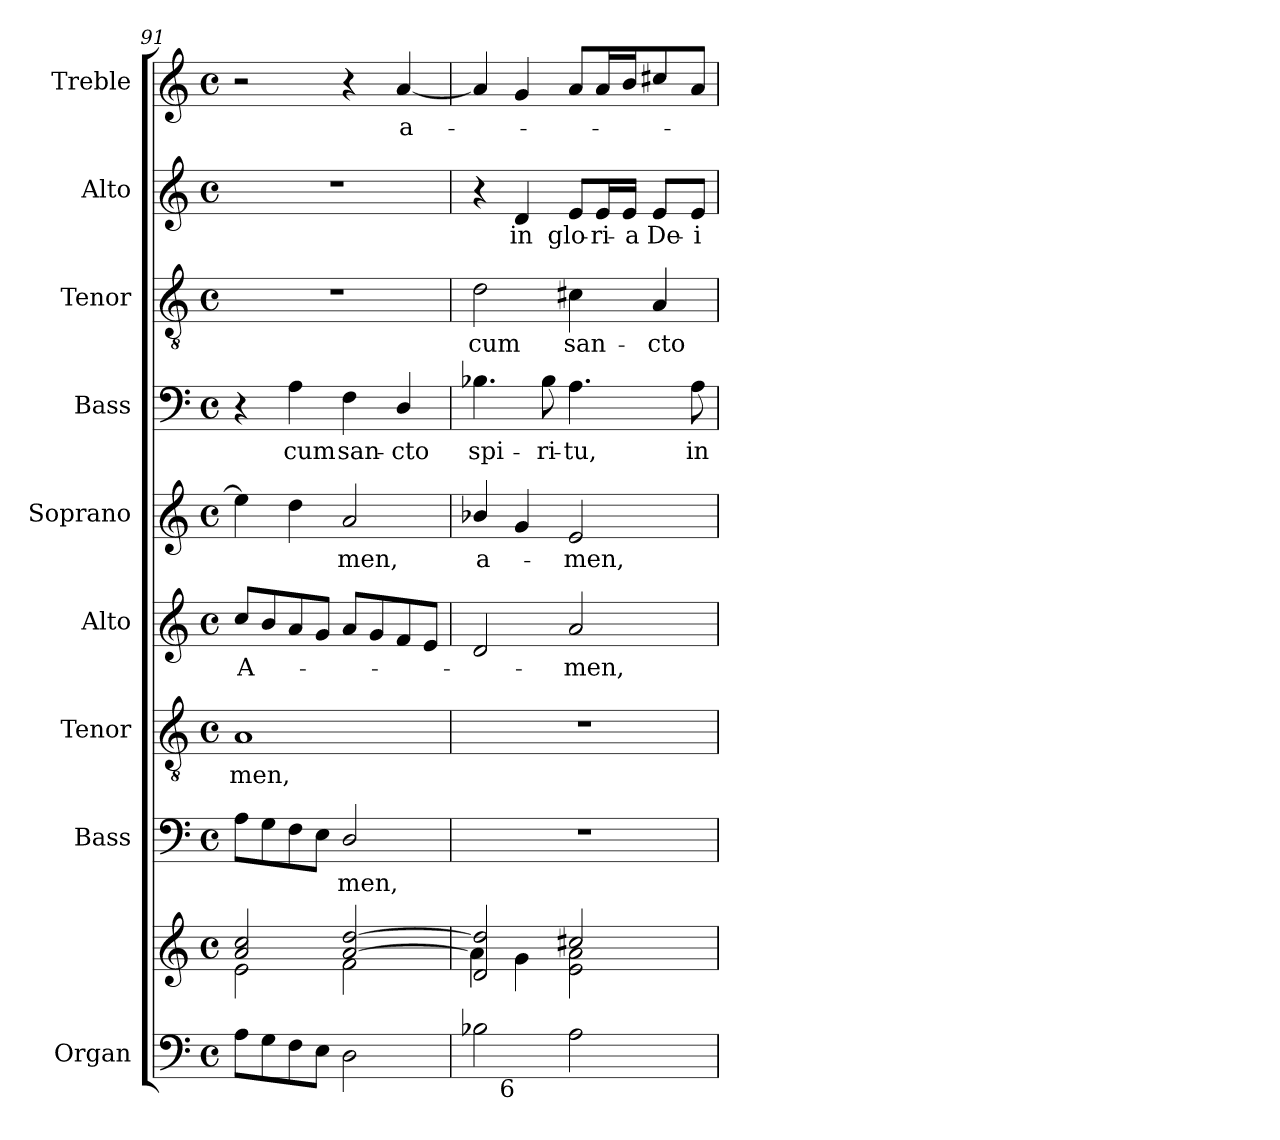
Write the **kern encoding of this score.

**kern	**kern	**kern	**text	**kern	**text	**kern	**text	**kern	**text	**kern	**text	**kern	**text	**kern	**text	**kern	**text
*part9	*part9	*part8	*part8	*part7	*part7	*part6	*part6	*part5	*part5	*part4	*part4	*part3	*part3	*part2	*part2	*part1	*part1
*staff10	*staff9	*staff8	*staff8	*staff7	*staff7	*staff6	*staff6	*staff5	*staff5	*staff4	*staff4	*staff3	*staff3	*staff2	*staff2	*staff1	*staff1
*I"Organ	*	*I"Bass	*	*I"Tenor	*	*I"Alto	*	*I"Soprano	*	*I"Bass	*	*I"Tenor	*	*I"Alto	*	*I"Treble	*
*I'Org.	*	*I'B.	*	*I'T.	*	*I'A.	*	*I'S.	*	*I'B.	*	*I'T.	*	*I'A.	*	*I'Tr.	*
*clefF4	*clefG2	*clefF4	*	*clefGv2	*	*clefG2	*	*clefG2	*	*clefF4	*	*clefGv2	*	*clefG2	*	*clefG2	*
*	*	*	*	*ITrd7c12	*	*	*	*	*	*	*	*ITrd7c12	*	*	*	*	*
*k[]	*k[]	*k[]	*	*k[]	*	*k[]	*	*k[]	*	*k[]	*	*k[]	*	*k[]	*	*k[]	*
*C:	*C:	*C:	*	*C:	*	*C:	*	*C:	*	*C:	*	*C:	*	*C:	*	*C:	*
*M4/4	*M4/4	*M4/4	*	*M4/4	*	*M4/4	*	*M4/4	*	*M4/4	*	*M4/4	*	*M4/4	*	*M4/4	*
*met(c)	*met(c)	*met(c)	*	*met(c)	*	*met(c)	*	*met(c)	*	*met(c)	*	*met(c)	*	*met(c)	*	*met(c)	*
=91	=91	=91	=91	=91	=91	=91	=91	=91	=91	=91	=91	=91	=91	=91	=91	=91	=91
*	*^	*	*	*	*	*	*	*	*	*	*	*	*	*	*	*	*
!	!	!	!	!	!	!LO:LY:b:color=#000000	!	!	!	!	!	!	!	!	!	!	!	!
!	!	!	!	!	!	!	!	!LO:LY:b:color=#000000	!	!	!	!	!	!	!	!	!	!
8Ai\L	2ai/ 2cci	2ei\	8Ai\L	.	1AAi	-men,	8cci/L	A-	4eei\]	.	4r	.	1r	.	1r	.	2r	.
8Gi\	.	.	8Gi\	.	.	.	8bi/	.	.	.	.	.	.	.	.	.	.	.
!	!	!	!	!	!	!	!	!	!	!	!	!LO:LY:b:color=#000000	!	!	!	!	!	!
8Fi\	.	.	8Fi\	.	.	.	8ai/	.	4ddi\	.	4Ai\	cum	.	.	.	.	.	.
8Ei\J	.	.	8Ei\J	.	.	.	8gi/J	.	.	.	.	.	.	.	.	.	.	.
!	!	!	!	!LO:LY:b:color=#000000	!	!	!	!	!	!	!	!	!	!	!	!	!	!
!	!	!	!	!	!	!	!	!	!	!LO:LY:b:color=#000000	!	!	!	!	!	!	!	!
!	!	!	!	!	!	!	!	!	!	!	!	!LO:LY:b:color=#000000	!	!	!	!	!	!
2Di\	[2ai/ [2ddi	2fi\	2Di/	-men,	.	.	8ai/L	.	2ai/	-men,	4Fi\	san-	.	.	.	.	4r	.
.	.	.	.	.	.	.	8gi/	.	.	.	.	.	.	.	.	.	.	.
!	!	!	!	!	!	!	!	!	!	!	!	!LO:LY:b:color=#000000	!	!	!	!	!	!
!	!	!	!	!	!	!	!	!	!	!	!	!	!	!	!	!	!	!LO:LY:b:color=#000000
.	.	.	.	.	.	.	8fi/	.	.	.	4Di/	-cto	.	.	.	.	[4ai/	a-
.	.	.	.	.	.	.	8ei/J	.	.	.	.	.	.	.	.	.	.	.
!!LO:PB:g=z
=92	=92	=92	=92	=92	=92	=92	=92	=92	=92	=92	=92	=92	=92	=92	=92	=92	=92	=92
!	!	!	!	!	!	!	!	!	!	!LO:LY:b:color=#000000	!	!	!	!	!	!	!	!
!	!	!	!	!	!	!	!	!	!	!	!	!LO:LY:b:color=#000000	!	!	!	!	!	!
!LO:TX:b:rj:t=7	!	!	!	!	!	!	!	!	!	!	!	!	!	!	!	!	!	!
!	!	!	!	!	!	!	!	!	!	!	!	!	!	!LO:LY:b:color=#000000	!	!	!	!
*^	*	*	*	*	*	*	*	*	*	*	*	*	*	*	*	*	*	*
2B-Xi\	4ryy	2di/ 2ddi]	4ai\]	1r	.	1r	.	2di/	.	4b-Xi/	a-	4.B-Xi\	spi-	2Di\	cum	4r	.	4ai/]	.
!	!LO:TX:b:rj:t=6	!	!	!	!	!	!	!	!	!	!	!	!	!	!	!	!	!	!
!	!	!	!	!	!	!	!	!	!	!	!	!	!	!	!	!	!LO:LY:b:color=#000000	!	!
.	2.ryy	.	4gi\	.	.	.	.	.	.	4gi/	.	.	.	.	.	4di/	in	4gi/	.
!	!	!	!	!	!	!	!	!	!	!	!	!	!LO:LY:b:color=#000000	!	!	!	!	!	!
.	.	.	.	.	.	.	.	.	.	.	.	8B-i\	-ri-	.	.	.	.	.	.
!	!	!	!	!	!	!	!	!	!LO:LY:b:color=#000000	!	!	!	!	!	!	!	!	!	!
!	!	!	!	!	!	!	!	!	!	!	!LO:LY:b:color=#000000	!	!	!	!	!	!	!	!
!	!	!	!	!	!	!	!	!	!	!	!	!	!LO:LY:b:color=#000000	!	!	!	!	!	!
!	!	!	!	!	!	!	!	!	!	!	!	!	!	!	!LO:LY:b:color=#000000	!	!	!	!
!	!	!	!	!	!	!	!	!	!	!	!	!	!	!	!	!	!LO:LY:b:color=#000000	!	!
2Ai\	.	2cc#Xi/	2ei\ 2ai	.	.	.	.	2ai/	-men,	2ei/	-men,	4.Ai\	-tu,	4C#Xi\	san-	8ei/L	glo-	8ai/L	.
!	!	!	!	!	!	!	!	!	!	!	!	!	!	!	!	!	!LO:LY:b:color=#000000	!	!
.	.	.	.	.	.	.	.	.	.	.	.	.	.	.	.	16ei/L	-ri-	16ai/L	.
!	!	!	!	!	!	!	!	!	!	!	!	!	!	!	!	!	!LO:LY:b:color=#000000	!	!
.	.	.	.	.	.	.	.	.	.	.	.	.	.	.	.	16ei/JJ	-a	16bi/J	.
!	!	!	!	!	!	!	!	!	!	!	!	!	!	!	!LO:LY:b:color=#000000	!	!	!	!
!	!	!	!	!	!	!	!	!	!	!	!	!	!	!	!	!	!LO:LY:b:color=#000000	!	!
.	.	.	.	.	.	.	.	.	.	.	.	.	.	4AAi/	-cto	8ei/L	De-	8cc#Xi/	.
!	!	!	!	!	!	!	!	!	!	!	!	!	!LO:LY:b:color=#000000	!	!	!	!	!	!
!	!	!	!	!	!	!	!	!	!	!	!	!	!	!	!	!	!LO:LY:b:color=#000000	!	!
.	.	.	.	.	.	.	.	.	.	.	.	8Ai\	in	.	.	8ei/J	-i	8ai/J	.
*v	*v	*	*	*	*	*	*	*	*	*	*	*	*	*	*	*	*	*	*
*	*v	*v	*	*	*	*	*	*	*	*	*	*	*	*	*	*	*	*
=	=	=	=	=	=	=	=	=	=	=	=	=	=	=	=	=	=
*-	*-	*-	*-	*-	*-	*-	*-	*-	*-	*-	*-	*-	*-	*-	*-	*-	*-
